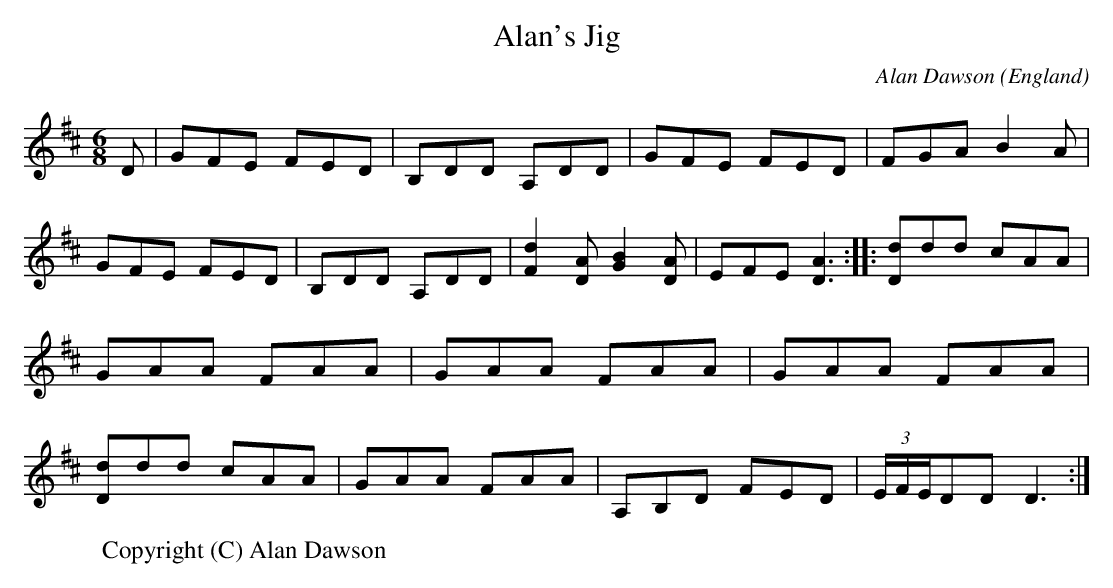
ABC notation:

X:1
T:Alan's Jig
O:England
M:6/8
C:Alan Dawson
K:D
D|GFE FED|B,DD A,DD|GFE FED|FGA B2A|  \
GFE FED|B,DD A,DD|                    \
[F2d2][DA] [G2B2][DA]|EFE [D3A3]:|    \
|:[dD]dd cAA|GAA FAA|GAA FAA| GAA FAA|\
[dD]dd cAA|GAA FAA|A,B,D FED|(3E/F/E/DD D3:|
W:Copyright (C) Alan Dawson
